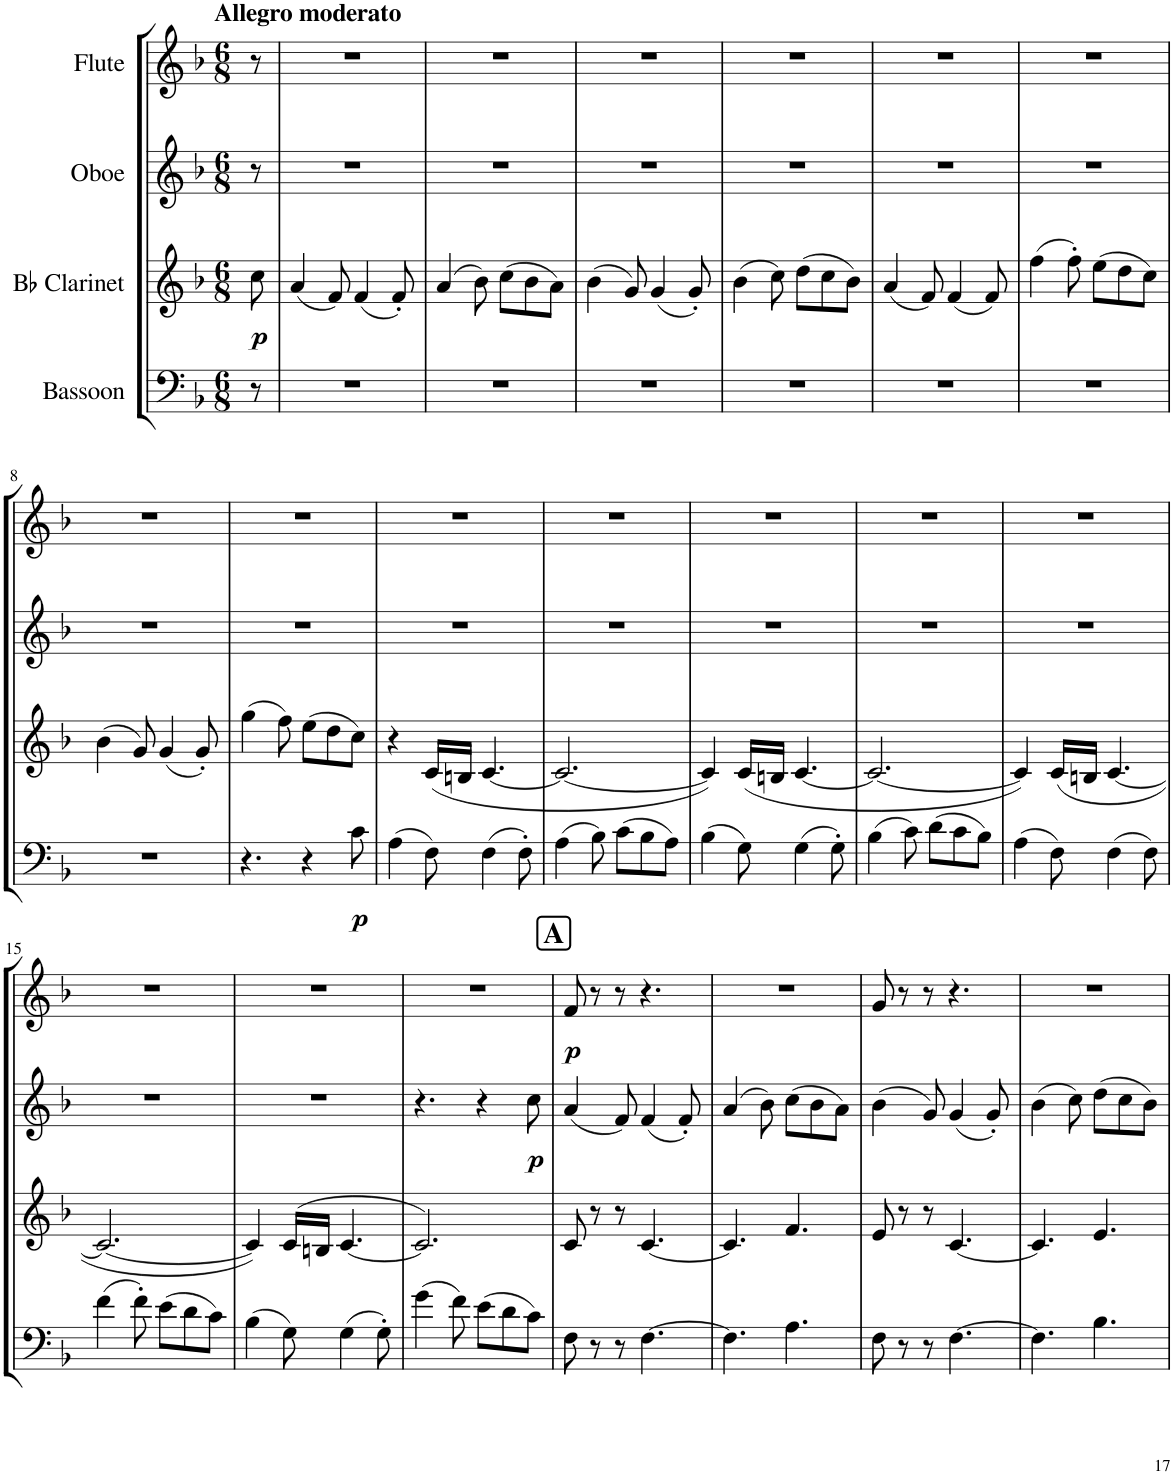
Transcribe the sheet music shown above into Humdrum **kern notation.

**kern	**dynam	**kern	**dynam	**kern	**dynam	**kern	**dynam
*part4	*part4	*part3	*part3	*part2	*part2	*part1	*part1
*staff4	*staff4	*staff3	*staff3	*staff2	*staff2	*staff1	*staff1
*I"Bassoon	*	*I"Bb Clarinet	*	*I"Oboe	*	*I"Flute	*
*I'Bsn	*	*I'Cl	*	*I'Ob	*	*I'Fl	*
!!LO:PB:g=z
*clefF4	*	*clefG2	*	*clefG2	*	*clefG2	*
*	*	*ITrd1c2	*	*	*	*	*
*k[b-]	*	*k[b-]	*	*k[b-]	*	*k[b-]	*
*M6/8	*	*M6/8	*	*M6/8	*	*M6/8	*
=1	=1	=1	=1	=1	=1	=1	=1
!	!	!	!	!	!	!LO:TX:a:B:t=Allegro moderato	!
!	!	!	!LO:DY:b	!	!	!	!
8r	.	8cc\	p	8r	.	8r	.
=2	=2	=2	=2	=2	=2	=2	=2
2.r	.	(4a/	.	2.r	.	2.r	.
.	.	8f/)	.	.	.	.	.
.	.	(4f/	.	.	.	.	.
.	.	8f'/)	.	.	.	.	.
=3	=3	=3	=3	=3	=3	=3	=3
2.r	.	(4a/	.	2.r	.	2.r	.
.	.	8b-\)	.	.	.	.	.
.	.	(8cc\L	.	.	.	.	.
.	.	8b-\	.	.	.	.	.
.	.	8a\J)	.	.	.	.	.
=4	=4	=4	=4	=4	=4	=4	=4
2.r	.	(4b-\	.	2.r	.	2.r	.
.	.	8g/)	.	.	.	.	.
.	.	(4g/	.	.	.	.	.
.	.	8g'/)	.	.	.	.	.
=5	=5	=5	=5	=5	=5	=5	=5
2.r	.	(4b-\	.	2.r	.	2.r	.
.	.	8cc\)	.	.	.	.	.
.	.	(8dd\L	.	.	.	.	.
.	.	8cc\	.	.	.	.	.
.	.	8b-\J)	.	.	.	.	.
=6	=6	=6	=6	=6	=6	=6	=6
2.r	.	(4a/	.	2.r	.	2.r	.
.	.	8f/)	.	.	.	.	.
.	.	(4f/	.	.	.	.	.
.	.	8f/)	.	.	.	.	.
=7	=7	=7	=7	=7	=7	=7	=7
2.r	.	(4ff\	.	2.r	.	2.r	.
.	.	8ff'\)	.	.	.	.	.
.	.	(8ee\L	.	.	.	.	.
.	.	8dd\	.	.	.	.	.
.	.	8cc\J)	.	.	.	.	.
!!LO:LB:g=z
=8	=8	=8	=8	=8	=8	=8	=8
2.r	.	(4b-\	.	2.r	.	2.r	.
.	.	8g/)	.	.	.	.	.
.	.	(4g/	.	.	.	.	.
.	.	8g'/)	.	.	.	.	.
=9	=9	=9	=9	=9	=9	=9	=9
4.r	.	(4gg\	.	2.r	.	2.r	.
.	.	8ff\)	.	.	.	.	.
4r	.	(8ee\L	.	.	.	.	.
.	.	8dd\	.	.	.	.	.
!	!LO:DY:b	!	!	!	!	!	!
8c\	p	8cc\J)	.	.	.	.	.
=10	=10	=10	=10	=10	=10	=10	=10
(4A\	.	4r	.	2.r	.	2.r	.
8F\)	.	(16c/LL	.	.	.	.	.
.	.	16Bn/JJ	.	.	.	.	.
(4F\	.	[4.c/	.	.	.	.	.
8F'\)	.	.	.	.	.	.	.
=11	=11	=11	=11	=11	=11	=11	=11
(4A\	.	2.c/_	.	2.r	.	2.r	.
8B-\)	.	.	.	.	.	.	.
(8c\L	.	.	.	.	.	.	.
8B-\	.	.	.	.	.	.	.
8A\J)	.	.	.	.	.	.	.
=12	=12	=12	=12	=12	=12	=12	=12
(4B-\	.	4c/])	.	2.r	.	2.r	.
8G\)	.	(16c/LL	.	.	.	.	.
.	.	16Bn/JJ	.	.	.	.	.
(4G\	.	[4.c/	.	.	.	.	.
8G'\)	.	.	.	.	.	.	.
=13	=13	=13	=13	=13	=13	=13	=13
(4B-\	.	2.c/_	.	2.r	.	2.r	.
8c\)	.	.	.	.	.	.	.
(8d\L	.	.	.	.	.	.	.
8c\	.	.	.	.	.	.	.
8B-\J)	.	.	.	.	.	.	.
=14	=14	=14	=14	=14	=14	=14	=14
(4A\	.	4c/])	.	2.r	.	2.r	.
8F\)	.	(16c/LL	.	.	.	.	.
.	.	16Bn/JJ	.	.	.	.	.
(4F\	.	[4.c/	.	.	.	.	.
8F\)	.	.	.	.	.	.	.
!!LO:LB:g=z
=15	=15	=15	=15	=15	=15	=15	=15
(4f\	.	2.c/_	.	2.r	.	2.r	.
8f'\)	.	.	.	.	.	.	.
(8e\L	.	.	.	.	.	.	.
8d\	.	.	.	.	.	.	.
8c\J)	.	.	.	.	.	.	.
=16	=16	=16	=16	=16	=16	=16	=16
(4B-\	.	4c/])	.	2.r	.	2.r	.
8G\)	.	(>16c/LL	.	.	.	.	.
.	.	16Bn/JJ	.	.	.	.	.
(4G\	.	[4.c/	.	.	.	.	.
8G'\)	.	.	.	.	.	.	.
=17	=17	=17	=17	=17	=17	=17	=17
(4g\	.	2.c/])	.	4.r	.	2.r	.
8f\)	.	.	.	.	.	.	.
(8e\L	.	.	.	4r	.	.	.
8d\	.	.	.	.	.	.	.
!	!	!	!	!	!LO:DY:b	!	!
8c\J)	.	.	.	8cc\	p	.	.
!!LO:REH:place=s1:a:B:cj:fs=14:t=A
=18	=18	=18	=18	=18	=18	=18	=18
!	!	!	!	!	!	!	!LO:DY:b
8F\	.	8c/	.	(4a/	.	8f/	p
8r	.	8r	.	.	.	8r	.
8r	.	8r	.	8f/)	.	8r	.
[4.F\	.	[4.c/	.	(4f/	.	4.r	.
.	.	.	.	8f'/)	.	.	.
=19	=19	=19	=19	=19	=19	=19	=19
4.F\]	.	4.c/]	.	(4a/	.	2.r	.
.	.	.	.	8b-\)	.	.	.
4.A\	.	4.f/	.	(8cc\L	.	.	.
.	.	.	.	8b-\	.	.	.
.	.	.	.	8a\J)	.	.	.
=20	=20	=20	=20	=20	=20	=20	=20
8F\	.	8e/	.	(4b-\	.	8g/	.
8r	.	8r	.	.	.	8r	.
8r	.	8r	.	8g/)	.	8r	.
[4.F\	.	[4.c/	.	(4g/	.	4.r	.
.	.	.	.	8g'/)	.	.	.
=21	=21	=21	=21	=21	=21	=21	=21
4.F\]	.	4.c/]	.	(4b-\	.	2.r	.
.	.	.	.	8cc\)	.	.	.
4.B-\	.	4.e/	.	(8dd\L	.	.	.
.	.	.	.	8cc\	.	.	.
.	.	.	.	8b-\J)	.	.	.
=	=	=	=	=	=	=	=
*-	*-	*-	*-	*-	*-	*-	*-
